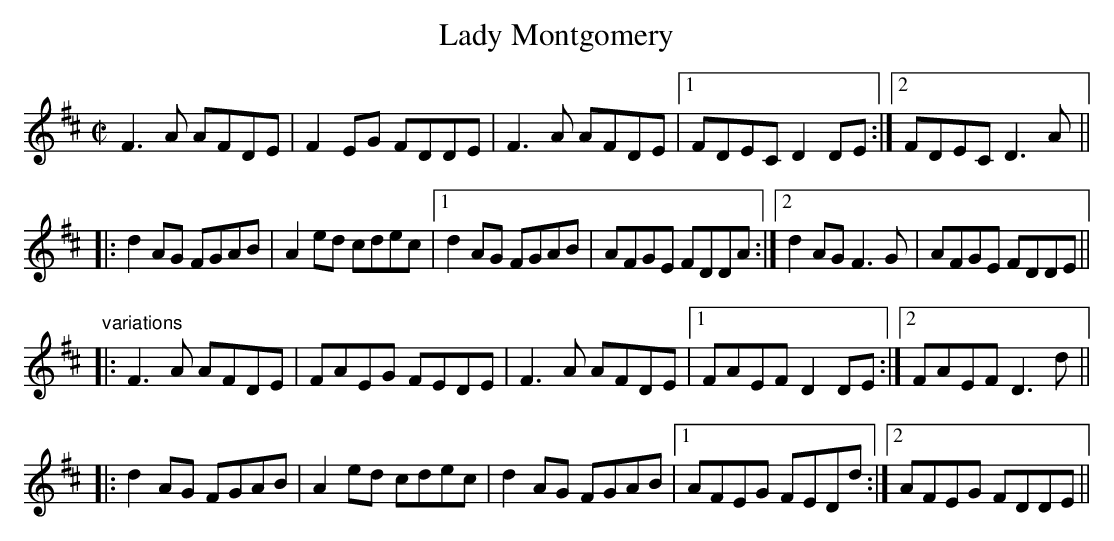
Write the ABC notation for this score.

X:1
T:Lady Montgomery
M:C|
K:D
F3A AFDE|F2EG FDDE|F3A AFDE|1 FDEC D2DE:|2 FDEC D3A||
|:d2AG FGAB|A2ed cdec|1 d2AG FGAB|AFGE FDDA:|2 d2AG F3G|AFGE FDDE||
"variations"
|:F3A AFDE|FAEG FEDE|F3A AFDE|1 FAEF D2DE:|2 FAEF D3d||
|:d2AG FGAB|A2ed cdec|d2AG FGAB|1 AFEG FEDd:|2 AFEG FDDE||
